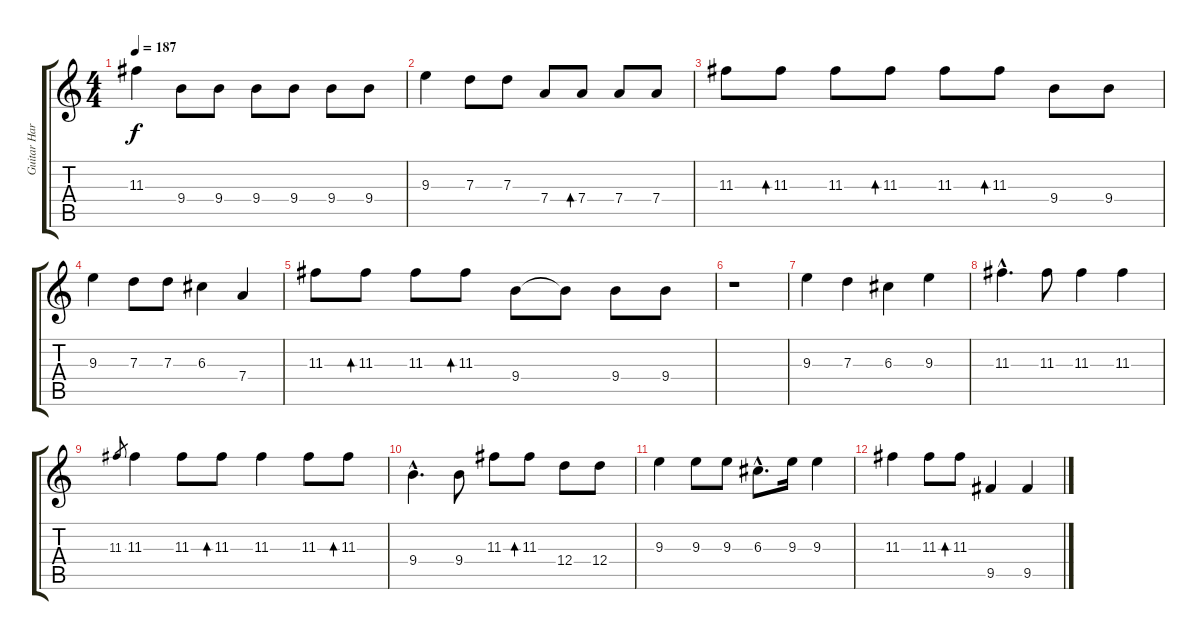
\track ("Guitar Harmonics" "Guitar Har") {instrument overdrivenguitar}
\staff {score tabs}
\tuning (E4 B3 G3 D3 A2 E2) {hide}
\ts (4 4)
\tempo 187
\clef g2
\ks c
11.3.4{dy f instrument overdrivenguitar} 9.4.8 9.4.8 9.4.8 9.4.8 9.4.8 9.4.8 |
9.3.4 7.3.8 7.3.8 7.4.8 7.4.8{bd 240} 7.4.8 7.4.8 |
11.3.8 11.3.8{bd 240} 11.3.8 11.3.8{bd 240} 11.3.8 11.3.8{bd 240} 9.4.8 9.4.8 |
9.3.4 7.3.8 7.3.8 6.3.4 7.4.4 |
11.3.8 11.3.8{bd 240} 11.3.8 11.3.8{bd 240} 9.4.8 9.4{t}.8 9.4.8 9.4.8 |
r.1 |
9.3.4 7.3.4 6.3.4 9.3.4 |
11.3{hac}.4{d} 11.3.8 11.3.4 11.3.4 |
11.3.8{gr} 11.3.4 11.3.8 11.3.8{bd 240} 11.3.4 11.3.8 11.3.8{bd 240} |
9.4{hac}.4{d} 9.4.8 11.3.8 11.3.8{bd 240} 12.4.8 12.4.8 |
9.3.4 9.3.8 9.3.8 6.3{hac}.8{d} 9.3.16 9.3.4 |
11.3.4 11.3.8 11.3.8{bd 240} 9.5.4 9.5.4
